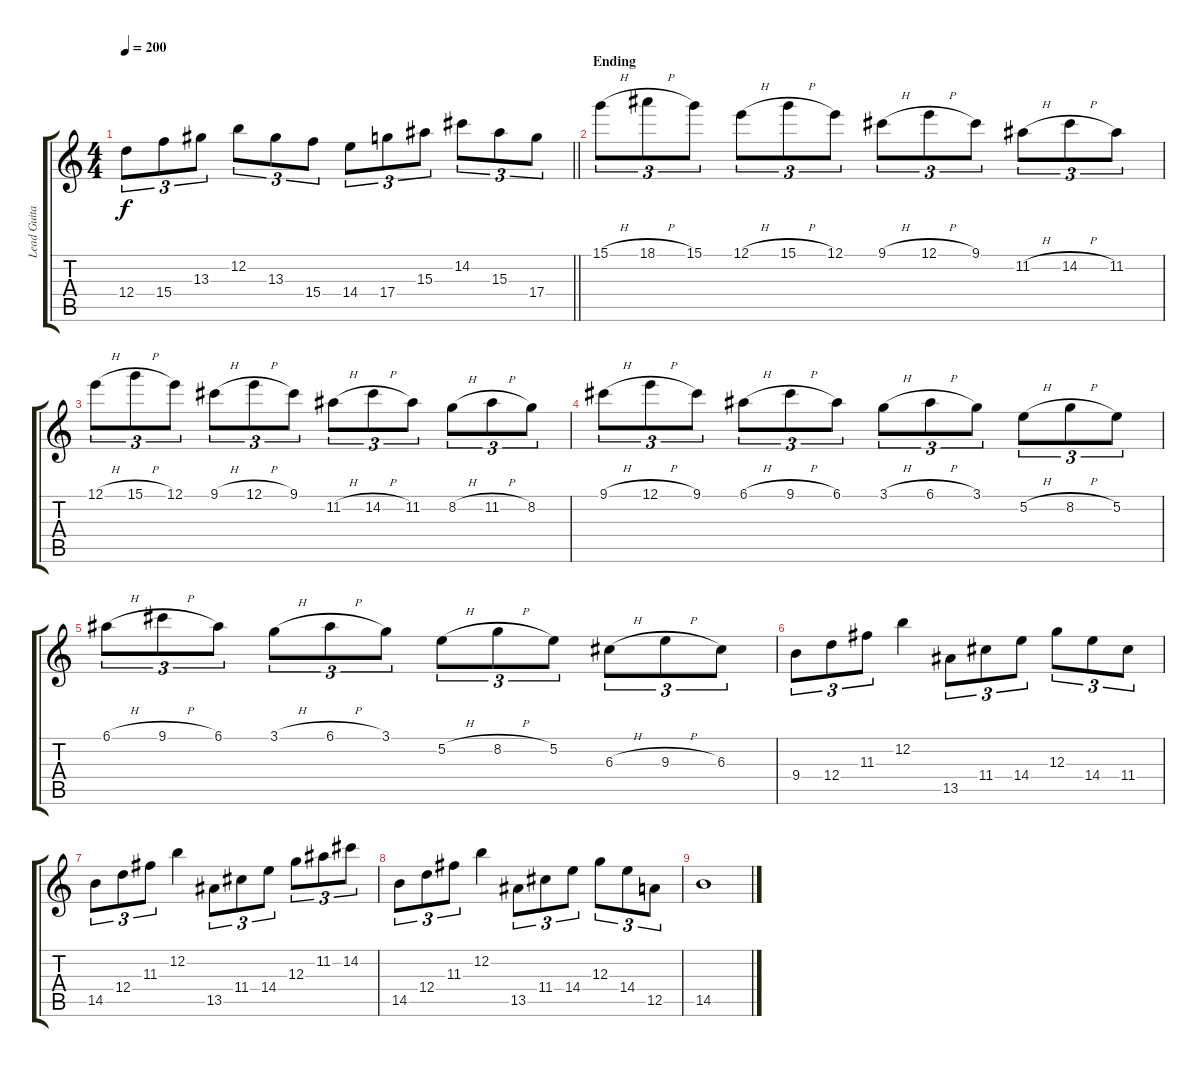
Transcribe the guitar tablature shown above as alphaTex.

\track ("Lead Guitar" "Lead Guita") {instrument distortionguitar}
\staff {score tabs}
\tuning (E4 B3 G3 D3 A2 E2) {hide}
\ts (4 4)
\tempo 200
\clef g2
\barLineRight lightlight
\ks c
12.4.8{tu (3 2) dy f} 15.4.8{tu (3 2)} 13.3.8{tu (3 2)} 12.2.8{tu (3 2)} 13.3.8{tu (3 2)} 15.4.8{tu (3 2)} 14.4.8{tu (3 2)} 17.4.8{tu (3 2)} 15.3.8{tu (3 2)} 14.2.8{tu (3 2)} 15.3.8{tu (3 2)} 17.4.8{tu (3 2)} |
\section ("" "Ending")
15.1{h}.8{tu (3 2)} 18.1{h}.8{tu (3 2)} 15.1.8{tu (3 2)} 12.1{h}.8{tu (3 2)} 15.1{h}.8{tu (3 2)} 12.1.8{tu (3 2)} 9.1{h}.8{tu (3 2)} 12.1{h}.8{tu (3 2)} 9.1.8{tu (3 2)} 11.2{h}.8{tu (3 2)} 14.2{h}.8{tu (3 2)} 11.2.8{tu (3 2)} |
12.1{h}.8{tu (3 2)} 15.1{h}.8{tu (3 2)} 12.1.8{tu (3 2)} 9.1{h}.8{tu (3 2)} 12.1{h}.8{tu (3 2)} 9.1.8{tu (3 2)} 11.2{h}.8{tu (3 2)} 14.2{h}.8{tu (3 2)} 11.2.8{tu (3 2)} 8.2{h}.8{tu (3 2)} 11.2{h}.8{tu (3 2)} 8.2.8{tu (3 2)} |
9.1{h}.8{tu (3 2)} 12.1{h}.8{tu (3 2)} 9.1.8{tu (3 2)} 6.1{h}.8{tu (3 2)} 9.1{h}.8{tu (3 2)} 6.1.8{tu (3 2)} 3.1{h}.8{tu (3 2)} 6.1{h}.8{tu (3 2)} 3.1.8{tu (3 2)} 5.2{h}.8{tu (3 2)} 8.2{h}.8{tu (3 2)} 5.2.8{tu (3 2)} |
6.1{h}.8{tu (3 2)} 9.1{h}.8{tu (3 2)} 6.1.8{tu (3 2)} 3.1{h}.8{tu (3 2)} 6.1{h}.8{tu (3 2)} 3.1.8{tu (3 2)} 5.2{h}.8{tu (3 2)} 8.2{h}.8{tu (3 2)} 5.2.8{tu (3 2)} 6.3{h}.8{tu (3 2)} 9.3{h}.8{tu (3 2)} 6.3.8{tu (3 2)} |
9.4.8{tu (3 2)} 12.4.8{tu (3 2)} 11.3.8{tu (3 2)} 12.2.4 13.5.8{tu (3 2)} 11.4.8{tu (3 2)} 14.4.8{tu (3 2)} 12.3.8{tu (3 2)} 14.4.8{tu (3 2)} 11.4.8{tu (3 2)} |
14.5.8{tu (3 2)} 12.4.8{tu (3 2)} 11.3.8{tu (3 2)} 12.2.4 13.5.8{tu (3 2)} 11.4.8{tu (3 2)} 14.4.8{tu (3 2)} 12.3.8{tu (3 2)} 11.2.8{tu (3 2)} 14.2.8{tu (3 2)} |
14.5.8{tu (3 2)} 12.4.8{tu (3 2)} 11.3.8{tu (3 2)} 12.2.4 13.5.8{tu (3 2)} 11.4.8{tu (3 2)} 14.4.8{tu (3 2)} 12.3.8{tu (3 2)} 14.4.8{tu (3 2)} 12.5.8{tu (3 2)} |
14.5.1
